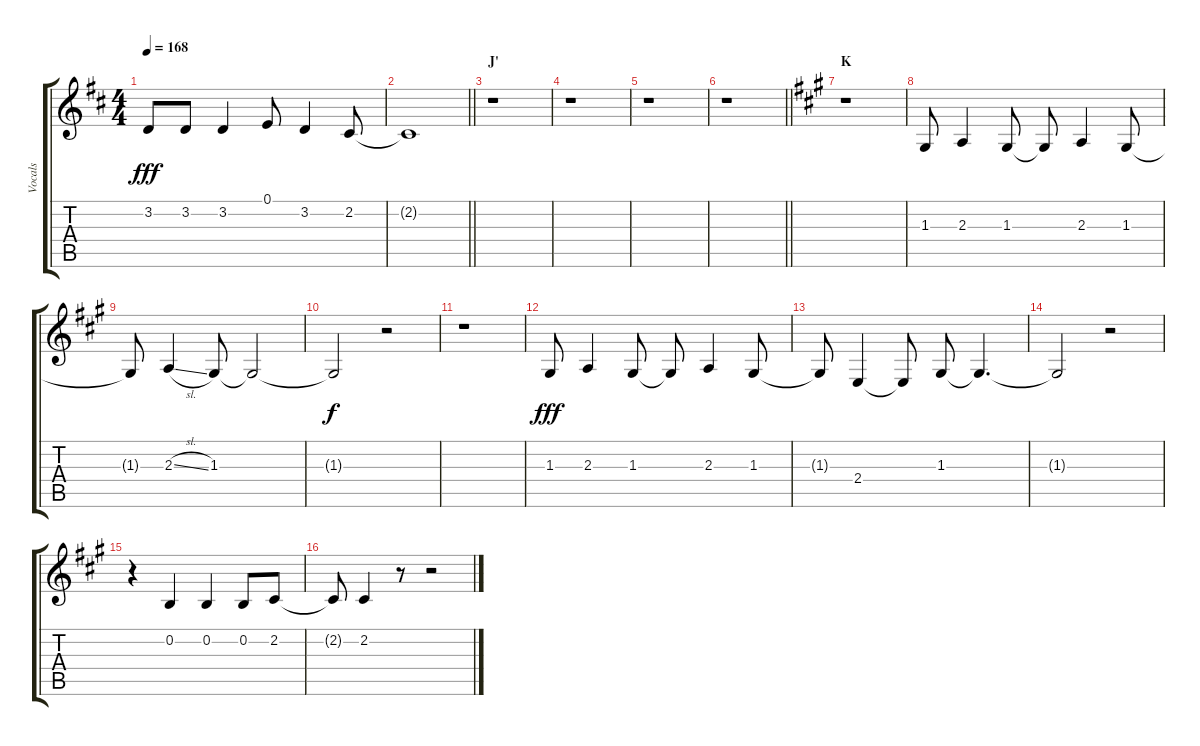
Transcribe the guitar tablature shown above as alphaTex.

\track ("Vocals" "Vocals") {instrument voiceoohs}
\staff {score tabs}
\tuning (E4 B3 G3 D3 A2 E2) {hide}
\ts (4 4)
\tempo 168
\clef g2
\ks d
3.2.8{dy fff} 3.2.8 3.2.4 0.1.8 3.2.4 2.2.8 |
\barLineRight lightlight
2.2{t}.1 |
\section ("" "J'")
r.1 |
r.1 |
r.1 |
\barLineRight lightlight
r.1 |
\section ("" "K")
\ks a
r.1 |
1.3.8 2.3.4 1.3.8 1.3{t}.8 2.3.4 1.3.8 |
1.3{t}.8 2.3{sl}.4 1.3.8 1.3{t}.2 |
1.3{t}.2{dy f} r.2 |
r.1 |
1.3.8{dy fff} 2.3.4 1.3.8 1.3{t}.8 2.3.4 1.3.8 |
1.3{t}.8 2.4.4 2.4{t}.8 1.3.8 1.3{t}.4{d} |
1.3{t}.2 r.2 |
r.4 0.2.4 0.2.4 0.2.8 2.2.8 |
2.2{t}.8 2.2.4 r.8 r.2
